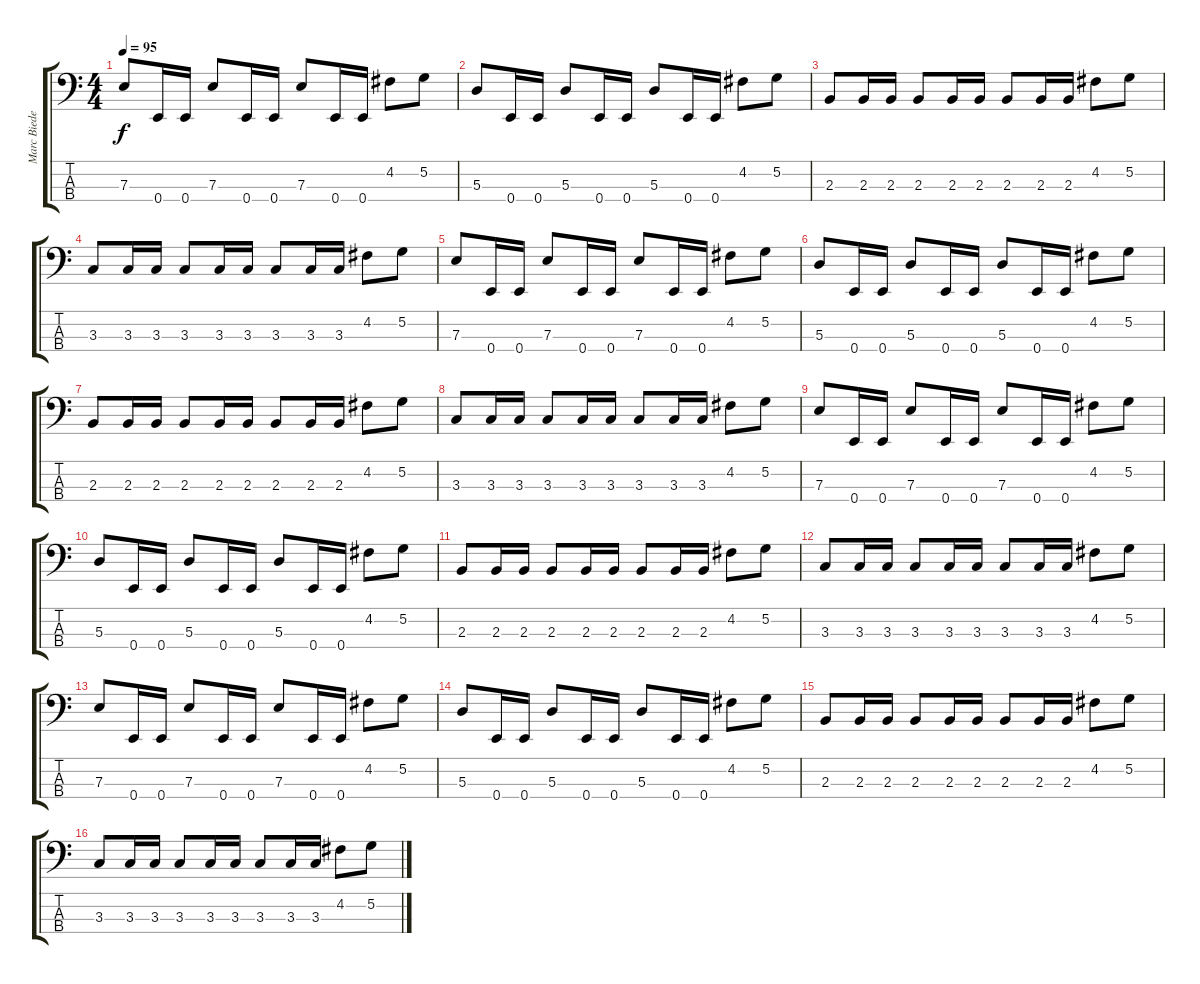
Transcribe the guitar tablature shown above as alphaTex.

\track ("Marc Biedermann" "Marc Biede") {instrument electricbasspick}
\staff {score tabs}
\tuning (G2 D2 A1 E1) {hide}
\ts (4 4)
\tempo 95
\clef f4
\ks c
7.3.8{dy f} 0.4.16 0.4.16 7.3.8 0.4.16 0.4.16 7.3.8 0.4.16 0.4.16 4.2.8 5.2.8 |
5.3.8 0.4.16 0.4.16 5.3.8 0.4.16 0.4.16 5.3.8 0.4.16 0.4.16 4.2.8 5.2.8 |
2.3.8 2.3.16 2.3.16 2.3.8 2.3.16 2.3.16 2.3.8 2.3.16 2.3.16 4.2.8 5.2.8 |
3.3.8 3.3.16 3.3.16 3.3.8 3.3.16 3.3.16 3.3.8 3.3.16 3.3.16 4.2.8 5.2.8 |
7.3.8 0.4.16 0.4.16 7.3.8 0.4.16 0.4.16 7.3.8 0.4.16 0.4.16 4.2.8 5.2.8 |
5.3.8 0.4.16 0.4.16 5.3.8 0.4.16 0.4.16 5.3.8 0.4.16 0.4.16 4.2.8 5.2.8 |
2.3.8 2.3.16 2.3.16 2.3.8 2.3.16 2.3.16 2.3.8 2.3.16 2.3.16 4.2.8 5.2.8 |
3.3.8 3.3.16 3.3.16 3.3.8 3.3.16 3.3.16 3.3.8 3.3.16 3.3.16 4.2.8 5.2.8 |
7.3.8 0.4.16 0.4.16 7.3.8 0.4.16 0.4.16 7.3.8 0.4.16 0.4.16 4.2.8 5.2.8 |
5.3.8 0.4.16 0.4.16 5.3.8 0.4.16 0.4.16 5.3.8 0.4.16 0.4.16 4.2.8 5.2.8 |
2.3.8 2.3.16 2.3.16 2.3.8 2.3.16 2.3.16 2.3.8 2.3.16 2.3.16 4.2.8 5.2.8 |
3.3.8 3.3.16 3.3.16 3.3.8 3.3.16 3.3.16 3.3.8 3.3.16 3.3.16 4.2.8 5.2.8 |
7.3.8 0.4.16 0.4.16 7.3.8 0.4.16 0.4.16 7.3.8 0.4.16 0.4.16 4.2.8 5.2.8 |
5.3.8 0.4.16 0.4.16 5.3.8 0.4.16 0.4.16 5.3.8 0.4.16 0.4.16 4.2.8 5.2.8 |
2.3.8 2.3.16 2.3.16 2.3.8 2.3.16 2.3.16 2.3.8 2.3.16 2.3.16 4.2.8 5.2.8 |
3.3.8 3.3.16 3.3.16 3.3.8 3.3.16 3.3.16 3.3.8 3.3.16 3.3.16 4.2.8 5.2.8
